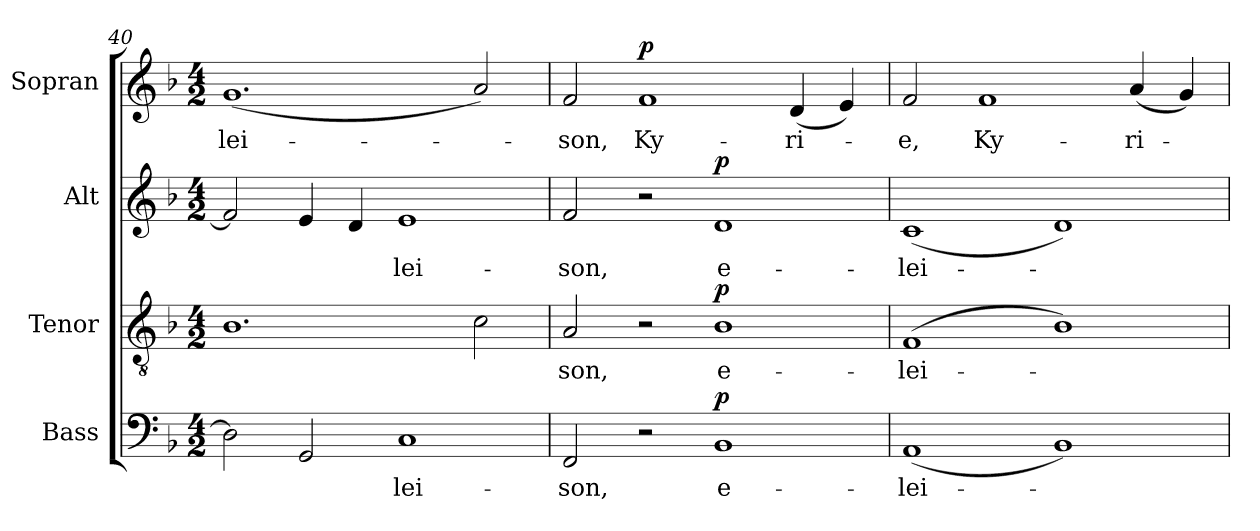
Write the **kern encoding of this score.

**kern	**text	**dynam	**kern	**text	**dynam	**kern	**text	**dynam	**kern	**text	**dynam
*part4	*part4	*part4	*part3	*part3	*part3	*part2	*part2	*part2	*part1	*part1	*part1
*staff4	*staff4	*staff4	*staff3	*staff3	*staff3	*staff2	*staff2	*staff2	*staff1	*staff1	*staff1
*I"Bass	*	*	*I"Tenor	*	*	*I"Alt	*	*	*I"Sopran	*	*
*I'B.	*	*	*I'T.	*	*	*I'A.	*	*	*I'S.	*	*
*clefF4	*	*	*clefGv2	*	*	*clefG2	*	*	*clefG2	*	*
*k[b-]	*	*	*k[b-]	*	*	*k[b-]	*	*	*k[b-]	*	*
*F:	*	*	*F:	*	*	*F:	*	*	*F:	*	*
*M4/2	*	*	*M4/2	*	*	*M4/2	*	*	*M4/2	*	*
=40	=40	=40	=40	=40	=40	=40	=40	=40	=40	=40	=40
!	!	!	!	!	!	!	!	!	!	!LO:LY:b	!
2D\]	.	.	1.B-	.	.	2f/]	.	.	(<1.g	-lei-	.
2GG/	.	.	.	.	.	4e/	.	.	.	.	.
.	.	.	.	.	.	4d/	.	.	.	.	.
!	!LO:LY:b	!	!	!	!	!	!LO:LY:b	!	!	!	!
1C	-lei-	.	.	.	.	1e	-lei-	.	.	.	.
.	.	.	2c\	.	.	.	.	.	2a/)	.	.
=41	=41	=41	=41	=41	=41	=41	=41	=41	=41	=41	=41
!	!LO:LY:b	!	!	!LO:LY:b	!	!	!LO:LY:b	!	!	!LO:LY:b	!
2FF/	-son,	.	2A/	-son,	.	2f/	-son,	.	2f/	-son,	.
!	!	!	!	!	!	!	!	!	!	!LO:LY:b	!LO:DY:a
2r	.	.	2r	.	.	2r	.	.	1f	Ky-	p
!	!LO:LY:b	!LO:DY:a	!	!LO:LY:b	!LO:DY:a	!	!LO:LY:b	!LO:DY:a	!	!	!
1BB-	e-	p	1B-	e-	p	1d	e-	p	.	.	.
!	!	!	!	!	!	!	!	!	!	!LO:LY:b	!
.	.	.	.	.	.	.	.	.	(<4d/	-ri-	.
.	.	.	.	.	.	.	.	.	4e/)	.	.
!!LO:LB:g=z
=42	=42	=42	=42	=42	=42	=42	=42	=42	=42	=42	=42
!	!LO:LY:b	!	!	!LO:LY:b	!	!	!LO:LY:b	!	!	!LO:LY:b	!
(<1AA	-lei-	.	(>1F	-lei-	.	(<1c	-lei-	.	2f/	-e,	.
!	!	!	!	!	!	!	!	!	!	!LO:LY:b	!
.	.	.	.	.	.	.	.	.	1f	Ky-	.
1BB-)	.	.	1B-)	.	.	1d)	.	.	.	.	.
!	!	!	!	!	!	!	!	!	!	!LO:LY:b	!
.	.	.	.	.	.	.	.	.	(<4a/	-ri-	.
.	.	.	.	.	.	.	.	.	4g/)	.	.
=	=	=	=	=	=	=	=	=	=	=	=
*-	*-	*-	*-	*-	*-	*-	*-	*-	*-	*-	*-
